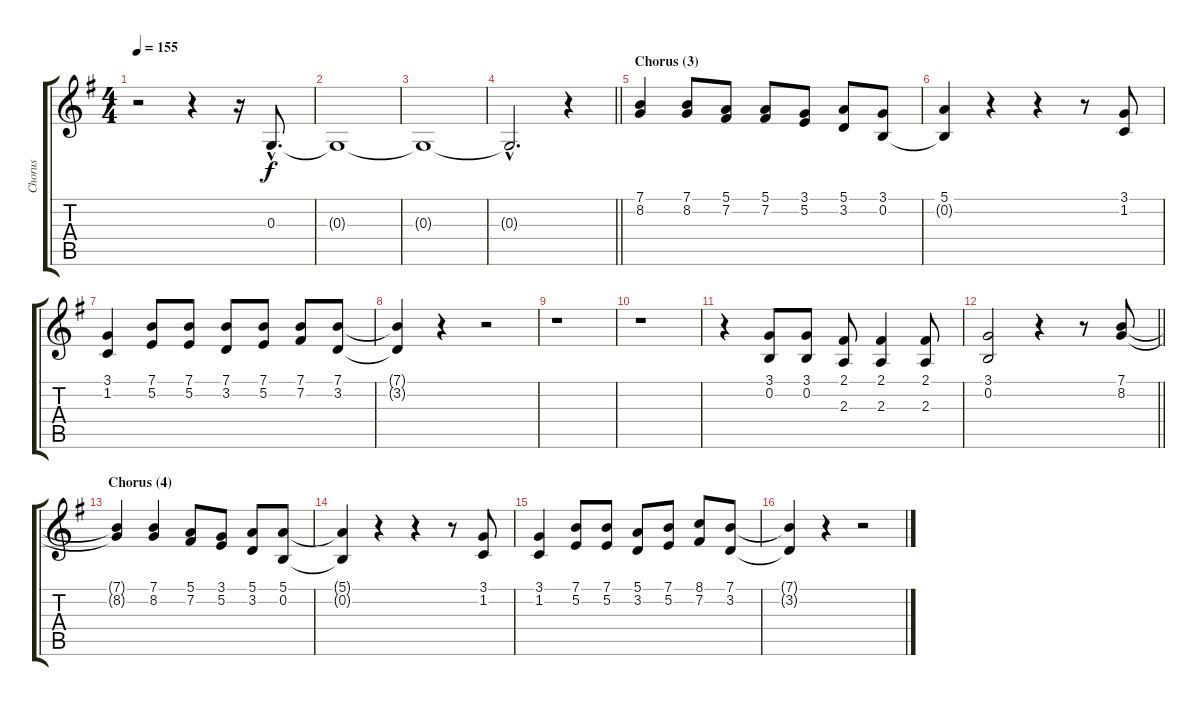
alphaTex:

\track ("Chorus" "Chorus") {instrument sopranosax}
\staff {score tabs}
\tuning (E4 B3 G3 D3 A2 E2) {hide}
\ts (4 4)
\tempo 155
\clef g2
\ks eminor
r.2{dy f} r.4 r.16 0.3{hac}.8{d} |
0.3{t}.1 |
0.3{t}.1 |
\barLineRight lightlight
0.3{hac t}.2{d} r.4 |
\section ("" "Chorus (3)")
(7.1 8.2).4 (7.1 8.2).8 (5.1 7.2).8 (5.1 7.2).8 (3.1 5.2).8 (5.1 3.2).8 (3.1 0.2).8 |
(5.1 0.2{t}).4 r.4 r.4 r.8 (3.1 1.2).8 |
(3.1 1.2).4 (7.1 5.2).8 (7.1 5.2).8 (7.1 3.2).8 (7.1 5.2).8 (7.1 7.2).8 (7.1 3.2).8 |
(7.1{t} 3.2{t}).4 r.4 r.2 |
r.1 |
r.1 |
r.4 (3.1 0.2).8 (3.1 0.2).8 (2.1 2.3).8 (2.1 2.3).4 (2.1 2.3).8 |
\barLineRight lightlight
(3.1 0.2).2 r.4 r.8 (7.1 8.2).8 |
\section ("" "Chorus (4)")
(7.1{t} 8.2{t}).4 (7.1 8.2).4 (5.1 7.2).8 (3.1 5.2).8 (5.1 3.2).8 (5.1 0.2).8 |
(5.1{t} 0.2{t}).4 r.4 r.4 r.8 (3.1 1.2).8 |
(3.1 1.2).4 (7.1 5.2).8 (7.1 5.2).8 (5.1 3.2).8 (7.1 5.2).8 (8.1 7.2).8 (7.1 3.2).8 |
(7.1{t} 3.2{t}).4 r.4 r.2
